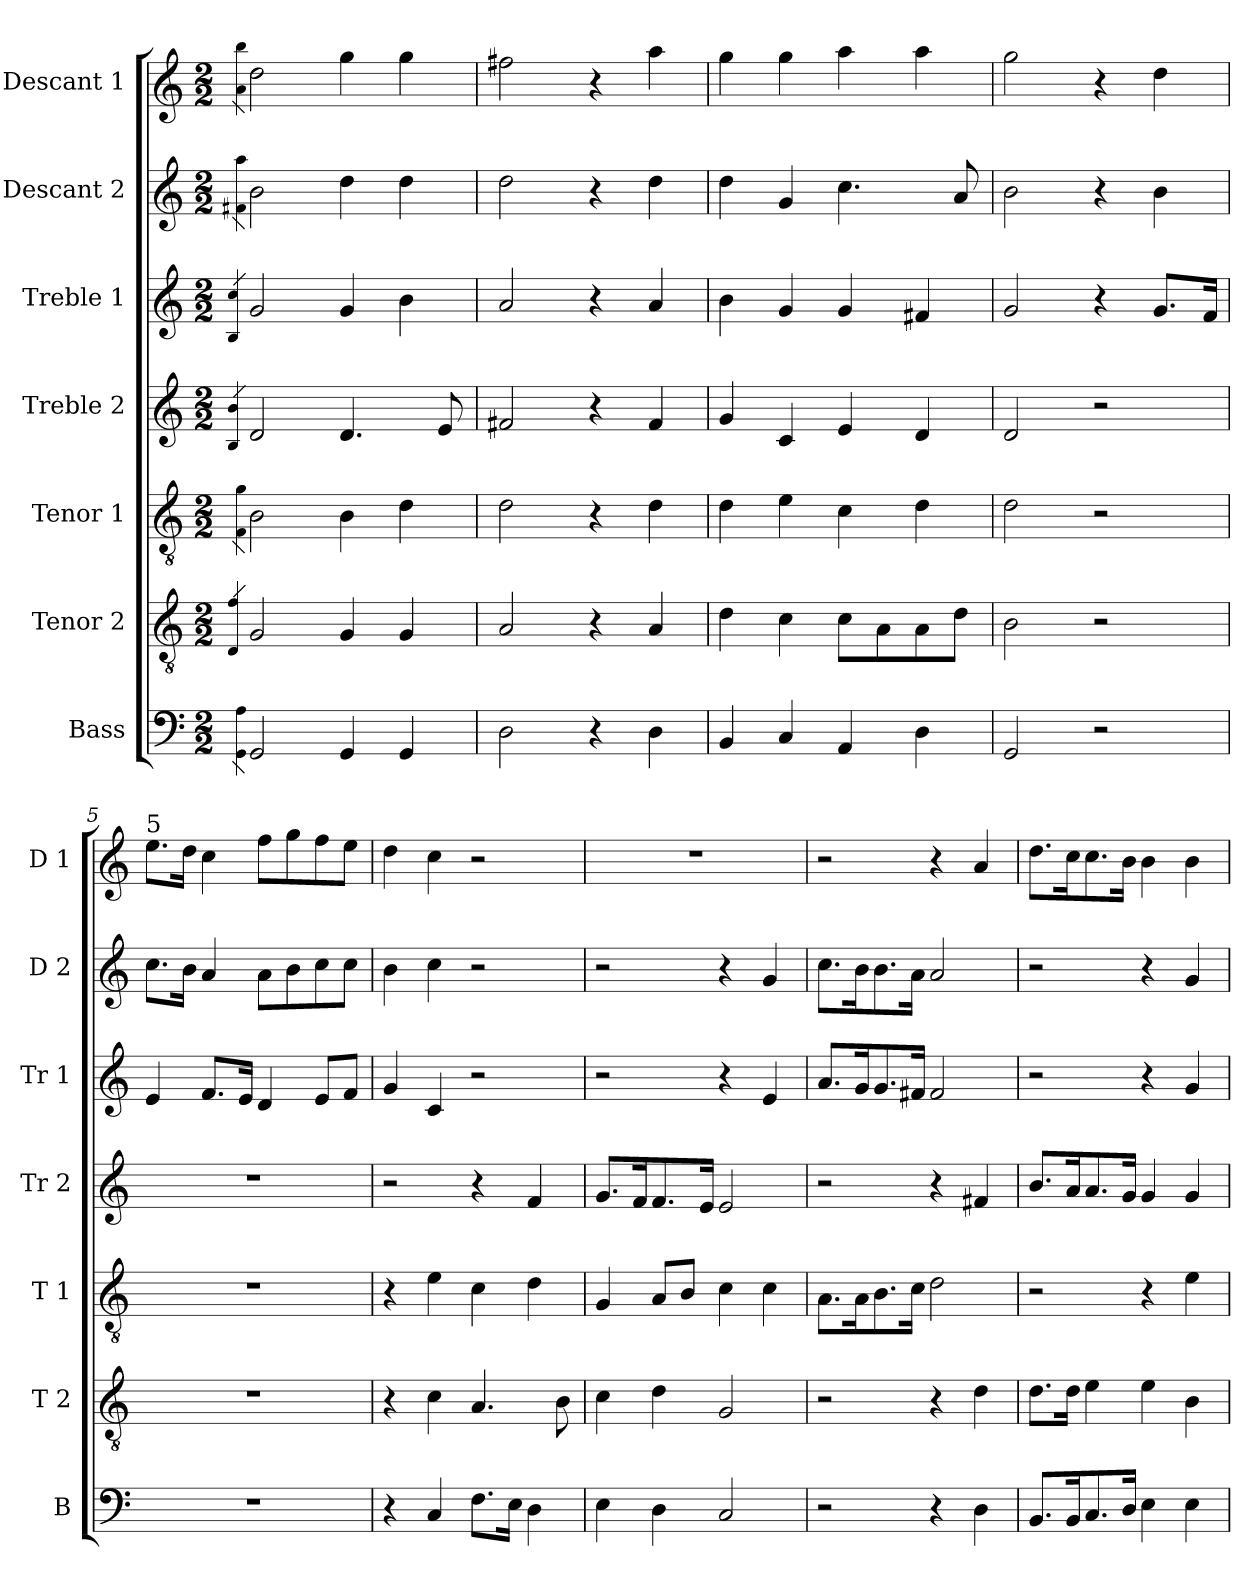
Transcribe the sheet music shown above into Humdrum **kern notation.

**kern	**kern	**kern	**kern	**kern	**kern	**kern
*part7	*part6	*part5	*part4	*part3	*part2	*part1
*staff7	*staff6	*staff5	*staff4	*staff3	*staff2	*staff1
*I"Bass	*I"Tenor 2	*I"Tenor 1	*I"Treble 2	*I"Treble 1	*I"Descant 2	*I"Descant 1
*I'B	*I'T 2	*I'T 1	*I'Tr 2	*I'Tr 1	*I'D 2	*I'D 1
*clefF4	*clefGv2	*clefGv2	*clefG2	*clefG2	*clefG2	*clefG2
*ITrd-7c-12	*ITrd-7c-12	*ITrd-7c-12	*ITrd-7c-12	*ITrd-7c-12	*ITrd-7c-12	*ITrd-7c-12
*k[]	*k[]	*k[]	*k[]	*k[]	*k[]	*k[]
*M2/2	*M2/2	*M2/2	*M2/2	*M2/2	*M2/2	*M2/2
=1	=1	=1	=1	=1	=1	=1
4qG 4qa	4qd 4qff	4qf 4qgg	4qb 4qbb	4qb 4qccc	4qff#X 4qaaa	4qaa 4qbbb
2G/	2g/	2b\	2dd/	2gg/	2bb\	2ddd\
4G/	4g/	4b\	4.dd/	4gg/	4ddd\	4ggg\
4G/	4g/	4dd\	.	4bb\	4ddd\	4ggg\
.	.	.	8ee/	.	.	.
=2	=2	=2	=2	=2	=2	=2
2d\	2a/	2dd\	2ff#X/	2aa/	2ddd\	2fff#X\
4r	4r	4r	4r	4r	4r	4r
4d\	4a/	4dd\	4ff#/	4aa/	4ddd\	4aaa\
=3	=3	=3	=3	=3	=3	=3
4B/	4dd\	4dd\	4gg/	4bb\	4ddd\	4ggg\
4c/	4cc\	4ee\	4cc/	4gg/	4gg/	4ggg\
4A/	8cc\L	4cc\	4ee/	4gg/	4.ccc\	4aaa\
.	8a\	.	.	.	.	.
4d\	8a\	4dd\	4dd/	4ff#X/	.	4aaa\
.	8dd\J	.	.	.	8aa/	.
=4	=4	=4	=4	=4	=4	=4
2G/	2b\	2dd\	2dd/	2gg/	2bb\	2ggg\
2r	2r	2r	2r	4r	4r	4r
.	.	.	.	8.gg/L	4bb\	4ddd\
.	.	.	.	16ff/Jk	.	.
=5	=5	=5	=5	=5	=5	=5
!	!	!	!	!	!	!LO:TX:a:t=5
1r	1r	1r	1r	4ee/	8.ccc\L	8.eee\L
.	.	.	.	.	16bb\Jk	16ddd\Jk
.	.	.	.	8.ff/L	4aa/	4ccc\
.	.	.	.	16ee/Jk	.	.
.	.	.	.	4dd/	8aa\L	8fff\L
.	.	.	.	.	8bb\	8ggg\
.	.	.	.	8ee/L	8ccc\	8fff\
.	.	.	.	8ff/J	8ccc\J	8eee\J
!!LO:LB:g=z
=6	=6	=6	=6	=6	=6	=6
4r	4r	4r	2r	4gg/	4bb\	4ddd\
4c/	4cc\	4ee\	.	4cc/	4ccc\	4ccc\
8.f\L	4.a/	4cc\	4r	2r	2r	2r
16e\Jk	.	.	.	.	.	.
4d\	.	4dd\	4ff/	.	.	.
.	8b\	.	.	.	.	.
=7	=7	=7	=7	=7	=7	=7
4e\	4cc\	4g/	8.gg/L	2r	2r	1r
.	.	.	16ff/K	.	.	.
4d\	4dd\	8a/L	8.ff/	.	.	.
.	.	8b/J	.	.	.	.
.	.	.	16ee/Jk	.	.	.
2c/	2g/	4cc\	2ee/	4r	4r	.
.	.	4cc\	.	4ee/	4gg/	.
=8	=8	=8	=8	=8	=8	=8
2r	2r	8.a\L	2r	8.aa/L	8.ccc\L	2r
.	.	16a\K	.	16gg/K	16bb\K	.
.	.	8.b\	.	8.gg/	8.bb\	.
.	.	16cc\Jk	.	16ff#X/Jk	16aa\Jk	.
4r	4r	2dd\	4r	2ff#/	2aa/	4r
4d\	4dd\	.	4ff#X/	.	.	4aa/
=9	=9	=9	=9	=9	=9	=9
8.B/L	8.dd\L	2r	8.bb/L	2r	2r	8.ddd\L
16B/K	16dd\Jk	.	16aa/K	.	.	16ccc\K
8.c/	4ee\	.	8.aa/	.	.	8.ccc\
16d/Jk	.	.	16gg/Jk	.	.	16bb\Jk
4e\	4ee\	4r	4gg/	4r	4r	4bb\
4e\	4b\	4ee\	4gg/	4gg/	4gg/	4bb\
=	=	=	=	=	=	=
*-	*-	*-	*-	*-	*-	*-
